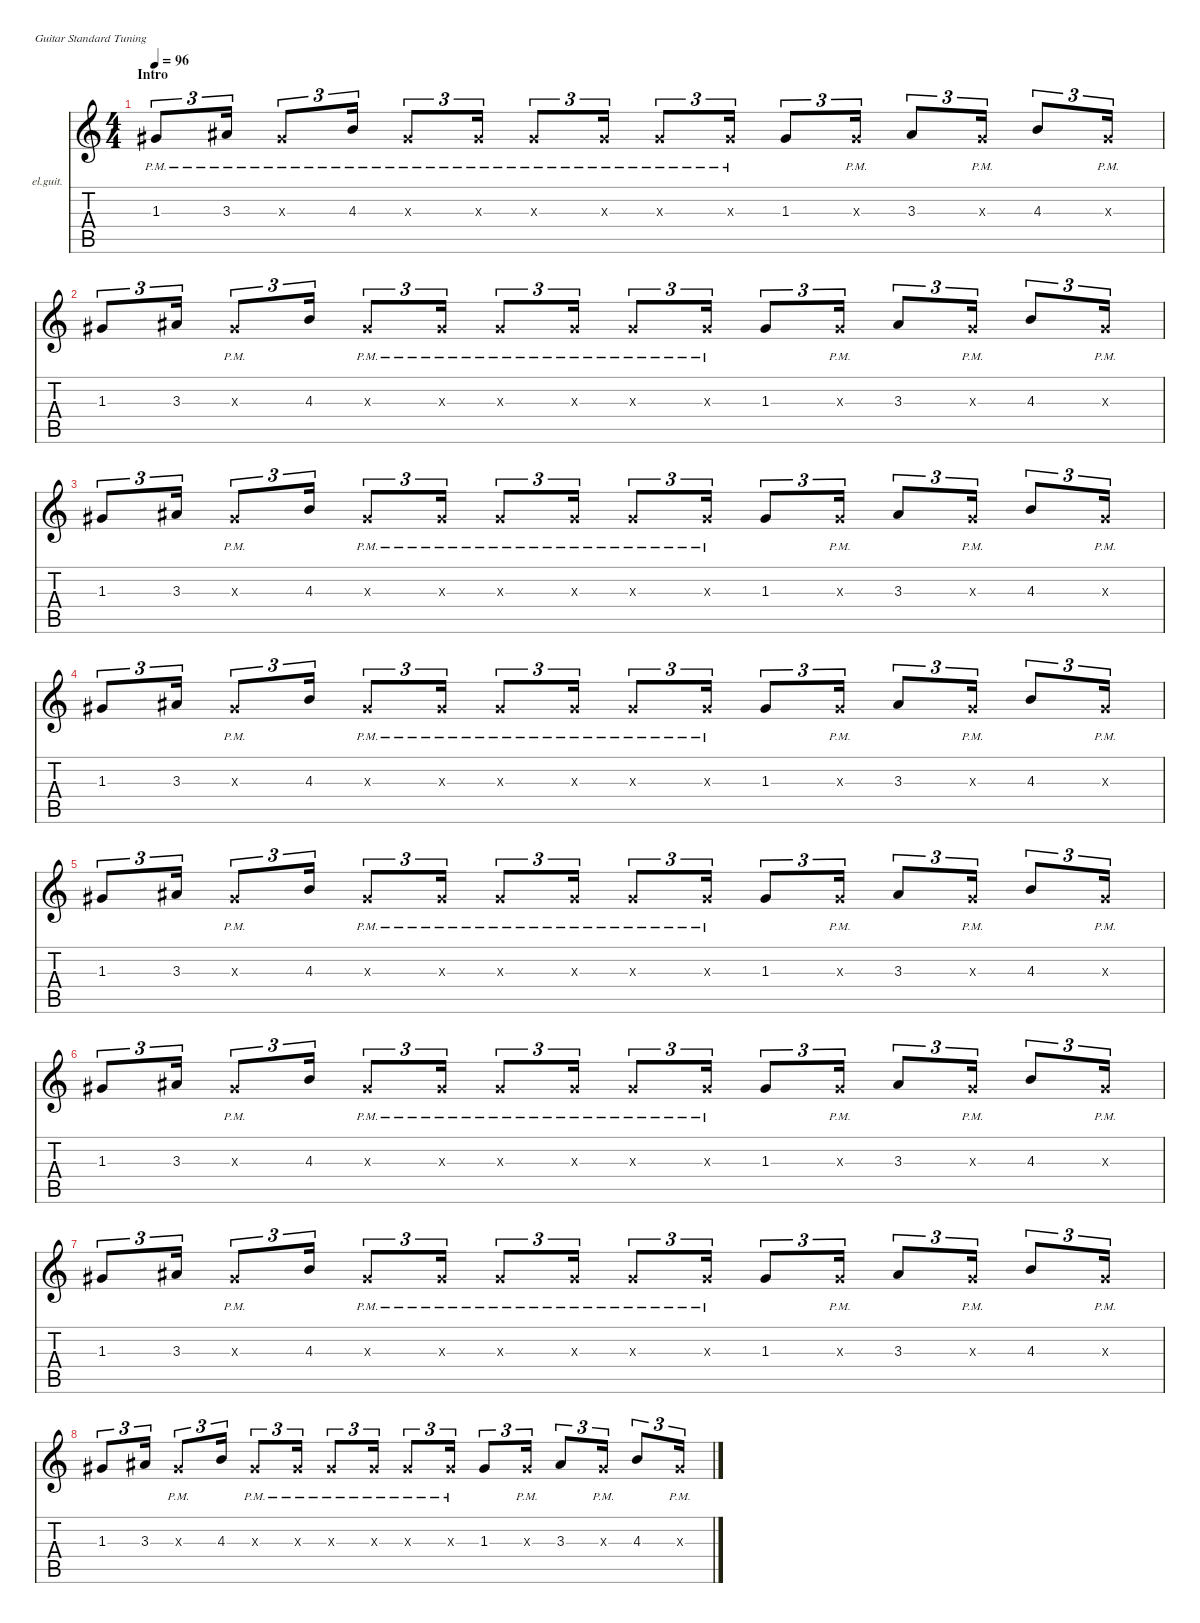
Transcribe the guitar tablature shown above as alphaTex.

\defaultSystemsLayout 4
\hideDynamics
\bracketExtendMode nobrackets
\firstSystemTrackNameOrientation horizontal
\otherSystemsTrackNameOrientation horizontal
\track ("Guitar (muted 2)" "el.guit.") {instrument electricguitarmuted}
\staff {score tabs}
\tuning (E4 B3 G3 D3 A2 E2)
\ts (4 4)
\section ("" "Intro")
\tempo 96
\clef g2
\ks c
1.3{pm acc #}.8{tu (3 2) dy f beam Up} 3.3{pm acc #}.16{tu (3 2) beam Up} 1.3{pm x acc #}.8{tu (3 2) beam Up} 4.3{pm}.16{tu (3 2) beam Up} 1.3{pm x acc #}.8{tu (3 2) beam Up} 1.3{pm x acc #}.16{tu (3 2) beam Up} 1.3{pm x acc #}.8{tu (3 2) beam Up} 1.3{pm x acc #}.16{tu (3 2) beam Up} 1.3{pm x acc #}.8{tu (3 2) beam Up} 1.3{pm x acc #}.16{tu (3 2) beam Up} 1.3{acc #}.8{tu (3 2) beam Up} 1.3{pm x acc #}.16{tu (3 2) beam Up} 3.3{acc #}.8{tu (3 2) beam Up} 1.3{pm x acc #}.16{tu (3 2) beam Up} 4.3.8{tu (3 2) beam Up} 1.3{pm x acc #}.16{tu (3 2) beam Up} |
1.3{acc #}.8{tu (3 2) beam Up} 3.3{acc #}.16{tu (3 2) beam Up} 1.3{pm x acc #}.8{tu (3 2) beam Up} 4.3.16{tu (3 2) beam Up} 1.3{pm x acc #}.8{tu (3 2) beam Up} 1.3{pm x acc #}.16{tu (3 2) beam Up} 1.3{pm x acc #}.8{tu (3 2) beam Up} 1.3{pm x acc #}.16{tu (3 2) beam Up} 1.3{pm x acc #}.8{tu (3 2) beam Up} 1.3{pm x acc #}.16{tu (3 2) beam Up} 1.3{acc #}.8{tu (3 2) beam Up} 1.3{pm x acc #}.16{tu (3 2) beam Up} 3.3{acc #}.8{tu (3 2) beam Up} 1.3{pm x acc #}.16{tu (3 2) beam Up} 4.3.8{tu (3 2) beam Up} 1.3{pm x acc #}.16{tu (3 2) beam Up} |
1.3{acc #}.8{tu (3 2) beam Up} 3.3{acc #}.16{tu (3 2) beam Up} 1.3{pm x acc #}.8{tu (3 2) beam Up} 4.3.16{tu (3 2) beam Up} 1.3{pm x acc #}.8{tu (3 2) beam Up} 1.3{pm x acc #}.16{tu (3 2) beam Up} 1.3{pm x acc #}.8{tu (3 2) beam Up} 1.3{pm x acc #}.16{tu (3 2) beam Up} 1.3{pm x acc #}.8{tu (3 2) beam Up} 1.3{pm x acc #}.16{tu (3 2) beam Up} 1.3{acc #}.8{tu (3 2) beam Up} 1.3{pm x acc #}.16{tu (3 2) beam Up} 3.3{acc #}.8{tu (3 2) beam Up} 1.3{pm x acc #}.16{tu (3 2) beam Up} 4.3.8{tu (3 2) beam Up} 1.3{pm x acc #}.16{tu (3 2) beam Up} |
1.3{acc #}.8{tu (3 2) beam Up} 3.3{acc #}.16{tu (3 2) beam Up} 1.3{pm x acc #}.8{tu (3 2) beam Up} 4.3.16{tu (3 2) beam Up} 1.3{pm x acc #}.8{tu (3 2) beam Up} 1.3{pm x acc #}.16{tu (3 2) beam Up} 1.3{pm x acc #}.8{tu (3 2) beam Up} 1.3{pm x acc #}.16{tu (3 2) beam Up} 1.3{pm x acc #}.8{tu (3 2) beam Up} 1.3{pm x acc #}.16{tu (3 2) beam Up} 1.3{acc #}.8{tu (3 2) beam Up} 1.3{pm x acc #}.16{tu (3 2) beam Up} 3.3{acc #}.8{tu (3 2) beam Up} 1.3{pm x acc #}.16{tu (3 2) beam Up} 4.3.8{tu (3 2) beam Up} 1.3{pm x acc #}.16{tu (3 2) beam Up} |
1.3{acc #}.8{tu (3 2) beam Up} 3.3{acc #}.16{tu (3 2) beam Up} 1.3{pm x acc #}.8{tu (3 2) beam Up} 4.3.16{tu (3 2) beam Up} 1.3{pm x acc #}.8{tu (3 2) beam Up} 1.3{pm x acc #}.16{tu (3 2) beam Up} 1.3{pm x acc #}.8{tu (3 2) beam Up} 1.3{pm x acc #}.16{tu (3 2) beam Up} 1.3{pm x acc #}.8{tu (3 2) beam Up} 1.3{pm x acc #}.16{tu (3 2) beam Up} 1.3{acc #}.8{tu (3 2) beam Up} 1.3{pm x acc #}.16{tu (3 2) beam Up} 3.3{acc #}.8{tu (3 2) beam Up} 1.3{pm x acc #}.16{tu (3 2) beam Up} 4.3.8{tu (3 2) beam Up} 1.3{pm x acc #}.16{tu (3 2) beam Up} |
1.3{acc #}.8{tu (3 2) beam Up} 3.3{acc #}.16{tu (3 2) beam Up} 1.3{pm x acc #}.8{tu (3 2) beam Up} 4.3.16{tu (3 2) beam Up} 1.3{pm x acc #}.8{tu (3 2) beam Up} 1.3{pm x acc #}.16{tu (3 2) beam Up} 1.3{pm x acc #}.8{tu (3 2) beam Up} 1.3{pm x acc #}.16{tu (3 2) beam Up} 1.3{pm x acc #}.8{tu (3 2) beam Up} 1.3{pm x acc #}.16{tu (3 2) beam Up} 1.3{acc #}.8{tu (3 2) beam Up} 1.3{pm x acc #}.16{tu (3 2) beam Up} 3.3{acc #}.8{tu (3 2) beam Up} 1.3{pm x acc #}.16{tu (3 2) beam Up} 4.3.8{tu (3 2) beam Up} 1.3{pm x acc #}.16{tu (3 2) beam Up} |
1.3{acc #}.8{tu (3 2) beam Up} 3.3{acc #}.16{tu (3 2) beam Up} 1.3{pm x acc #}.8{tu (3 2) beam Up} 4.3.16{tu (3 2) beam Up} 1.3{pm x acc #}.8{tu (3 2) beam Up} 1.3{pm x acc #}.16{tu (3 2) beam Up} 1.3{pm x acc #}.8{tu (3 2) beam Up} 1.3{pm x acc #}.16{tu (3 2) beam Up} 1.3{pm x acc #}.8{tu (3 2) beam Up} 1.3{pm x acc #}.16{tu (3 2) beam Up} 1.3{acc #}.8{tu (3 2) beam Up} 1.3{pm x acc #}.16{tu (3 2) beam Up} 3.3{acc #}.8{tu (3 2) beam Up} 1.3{pm x acc #}.16{tu (3 2) beam Up} 4.3.8{tu (3 2) beam Up} 1.3{pm x acc #}.16{tu (3 2) beam Up} |
1.3{acc #}.8{tu (3 2) beam Up} 3.3{acc #}.16{tu (3 2) beam Up} 1.3{pm x acc #}.8{tu (3 2) beam Up} 4.3.16{tu (3 2) beam Up} 1.3{pm x acc #}.8{tu (3 2) beam Up} 1.3{pm x acc #}.16{tu (3 2) beam Up} 1.3{pm x acc #}.8{tu (3 2) beam Up} 1.3{pm x acc #}.16{tu (3 2) beam Up} 1.3{pm x acc #}.8{tu (3 2) beam Up} 1.3{pm x acc #}.16{tu (3 2) beam Up} 1.3{acc #}.8{tu (3 2) beam Up} 1.3{pm x acc #}.16{tu (3 2) beam Up} 3.3{acc #}.8{tu (3 2) beam Up} 1.3{pm x acc #}.16{tu (3 2) beam Up} 4.3.8{tu (3 2) beam Up} 1.3{pm x acc #}.16{tu (3 2) beam Up}
